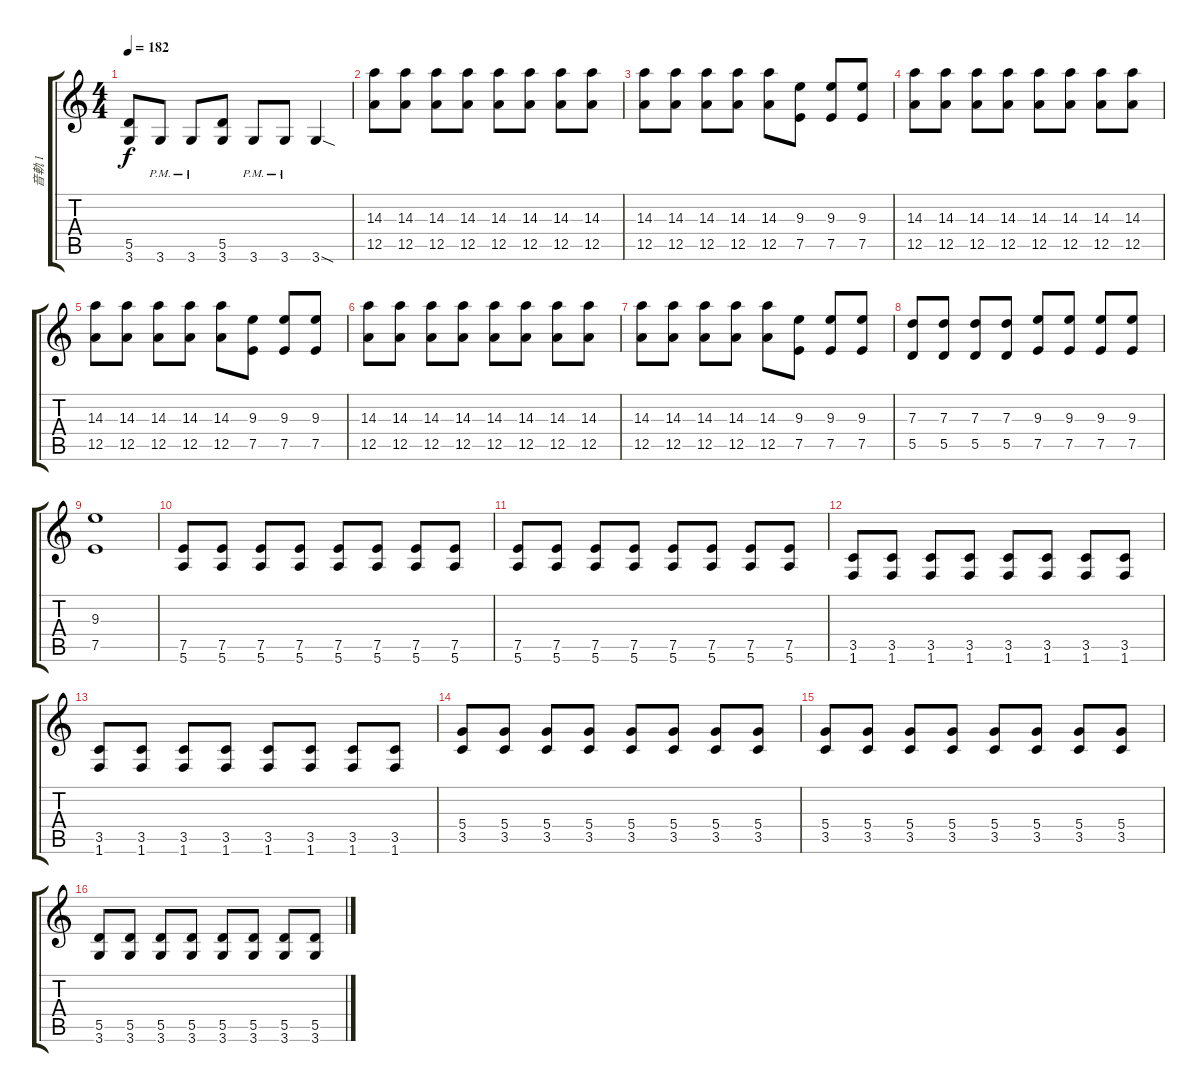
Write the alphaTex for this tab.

\track ("音軌 1" "音軌 1") {instrument overdrivenguitar}
\staff {score tabs}
\tuning (E4 B3 G3 D3 A2 E2) {hide}
\ts (4 4)
\tempo 182
\clef g2
\ks c
(5.5 3.6).8{dy f} 3.6{pm}.8 3.6{pm}.8 (5.5 3.6).8 3.6{pm}.8 3.6{pm}.8 3.6{sod}.4 |
(14.3 12.5).8 (14.3 12.5).8 (14.3 12.5).8 (14.3 12.5).8 (14.3 12.5).8 (14.3 12.5).8 (14.3 12.5).8 (14.3 12.5).8 |
(14.3 12.5).8 (14.3 12.5).8 (14.3 12.5).8 (14.3 12.5).8 (14.3 12.5).8 (9.3 7.5).8 (9.3 7.5).8 (9.3 7.5).8 |
(14.3 12.5).8 (14.3 12.5).8 (14.3 12.5).8 (14.3 12.5).8 (14.3 12.5).8 (14.3 12.5).8 (14.3 12.5).8 (14.3 12.5).8 |
(14.3 12.5).8 (14.3 12.5).8 (14.3 12.5).8 (14.3 12.5).8 (14.3 12.5).8 (9.3 7.5).8 (9.3 7.5).8 (9.3 7.5).8 |
(14.3 12.5).8 (14.3 12.5).8 (14.3 12.5).8 (14.3 12.5).8 (14.3 12.5).8 (14.3 12.5).8 (14.3 12.5).8 (14.3 12.5).8 |
(14.3 12.5).8 (14.3 12.5).8 (14.3 12.5).8 (14.3 12.5).8 (14.3 12.5).8 (9.3 7.5).8 (9.3 7.5).8 (9.3 7.5).8 |
(7.3 5.5).8 (7.3 5.5).8 (7.3 5.5).8 (7.3 5.5).8 (9.3 7.5).8 (9.3 7.5).8 (9.3 7.5).8 (9.3 7.5).8 |
(9.3 7.5).1 |
(7.5 5.6).8 (7.5 5.6).8 (7.5 5.6).8 (7.5 5.6).8 (7.5 5.6).8 (7.5 5.6).8 (7.5 5.6).8 (7.5 5.6).8 |
(7.5 5.6).8 (7.5 5.6).8 (7.5 5.6).8 (7.5 5.6).8 (7.5 5.6).8 (7.5 5.6).8 (7.5 5.6).8 (7.5 5.6).8 |
(3.5 1.6).8 (3.5 1.6).8 (3.5 1.6).8 (3.5 1.6).8 (3.5 1.6).8 (3.5 1.6).8 (3.5 1.6).8 (3.5 1.6).8 |
(3.5 1.6).8 (3.5 1.6).8 (3.5 1.6).8 (3.5 1.6).8 (3.5 1.6).8 (3.5 1.6).8 (3.5 1.6).8 (3.5 1.6).8 |
(5.4 3.5).8 (5.4 3.5).8 (5.4 3.5).8 (5.4 3.5).8 (5.4 3.5).8 (5.4 3.5).8 (5.4 3.5).8 (5.4 3.5).8 |
(5.4 3.5).8 (5.4 3.5).8 (5.4 3.5).8 (5.4 3.5).8 (5.4 3.5).8 (5.4 3.5).8 (5.4 3.5).8 (5.4 3.5).8 |
(5.5 3.6).8 (5.5 3.6).8 (5.5 3.6).8 (5.5 3.6).8 (5.5 3.6).8 (5.5 3.6).8 (5.5 3.6).8 (5.5 3.6).8
